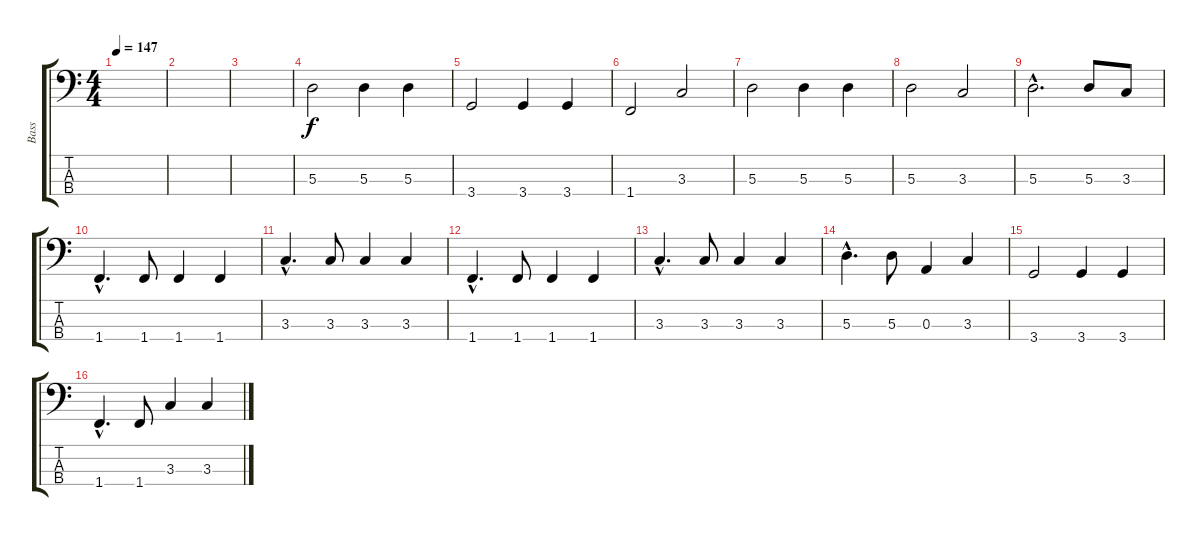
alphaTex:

\track ("Bass" "Bass") {instrument electricbassfinger}
\staff {score tabs}
\tuning (G2 D2 A1 E1) {hide}
\ts (4 4)
\tempo 147
\clef f4
\ks c
|
|
|
5.3.2 5.3.4 5.3.4 |
3.4.2 3.4.4 3.4.4 |
1.4.2 3.3.2 |
5.3.2 5.3.4 5.3.4 |
5.3.2 3.3.2 |
5.3{hac}.2{d} 5.3.8 3.3.8 |
1.4{hac}.4{d} 1.4.8 1.4.4 1.4.4 |
3.3{hac}.4{d} 3.3.8 3.3.4 3.3.4 |
1.4{hac}.4{d} 1.4.8 1.4.4 1.4.4 |
3.3{hac}.4{d} 3.3.8 3.3.4 3.3.4 |
5.3{hac}.4{d} 5.3.8 0.3.4 3.3.4 |
3.4.2 3.4.4 3.4.4 |
1.4{hac}.4{d} 1.4.8 3.3.4 3.3.4
